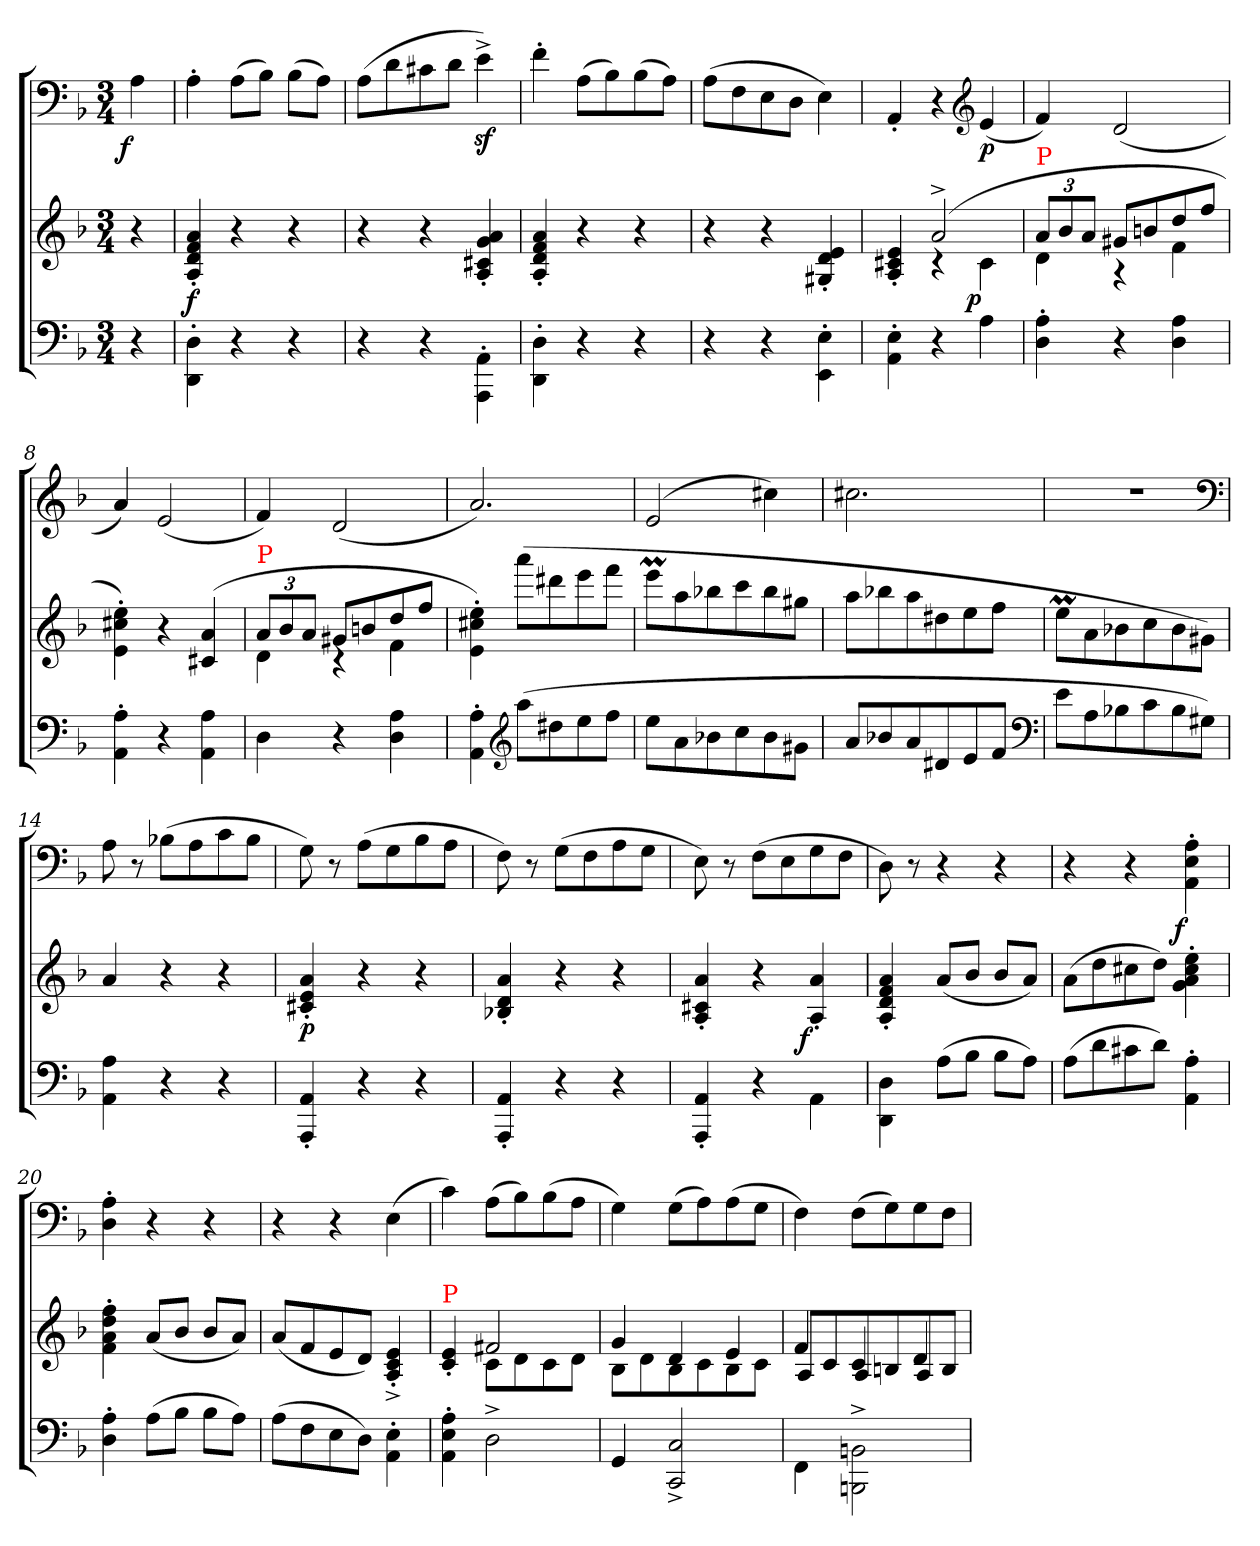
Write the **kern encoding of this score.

**kern	**kern	**dynam	**kern	**dynam
*part2	*part2	*part2	*part1	*part1
*staff3	*staff2	*staff2/3	*staff1	*staff1
*clefF4	*clefG2	*	*clefF4	*
*k[b-]	*k[b-]	*	*k[b-]	*
*M3/4	*M3/4	*	*M3/4	*
=1	=1	=1	=1	=1
!	!	!	!	!LO:DY:rj
4r	4r	.	4A!	f
=2	=2	=2	=2	=2
4D'<\ 4DD'<\	4a'>/ 4f'>/ 4d'>/ 4A'>/	f	4A'>!	.
4r	4r	.	(>8A!\L	.
.	.	.	8B-!J)	.
4r	4r	.	(>8B-!\L	.
.	.	.	8A!J)	.
=3	=3	=3	=3	=3
4r	4r	.	(>8A!\L	.
.	.	.	8d!	.
4r	4r	.	8c#X!	.
.	.	.	8d!J	.
4AA'<\ 4AAA'<\	4a'>/ 4g'>/ 4c#X'>/ 4A'>/	.	4ez^>!)	.
=4	=4	=4	=4	=4
4D'<\ 4DD'<\	4a'>/ 4f'>/ 4d'>/ 4A'>/	.	4f'>!	.
4r	4r	.	(>8A!\L	.
.	.	.	8B-!)	.
4r	4r	.	(>8B-!\	.
.	.	.	8A!J)	.
=5	=5	=5	=5	=5
4r	4r	.	(>8A!\L	.
.	.	.	8F!	.
4r	4r	.	8E!	.
.	.	.	8D!J	.
4E'<\ 4EE'<\	4e'> 4d'> 4G#X'>	.	4E!)	.
=6	=6	=6	=6	=6
*	*^	*	*	*
4E'<\ 4AA'<\	4ryy	4e'>/ 4c#X'>/ 4A'>/	.	4AA'<!	.
4r	(>2a^>	4rc	.	4r	.
*	*	*	*	*clefG2	*
!	!	!	!LO:DY:rj	!	!
4A	.	4c#	p	(<4e!	p
=7	=7	=7	=7	=7	=7
*	*Xbrackettup	*	*	*	*
!	!LO:TX:a:color=red:t=P	!	!	!	!
4A'> 4D'>	12aL	4d	.	4f!)	.
.	12b-	.	.	.	.
.	12aJ	.	.	.	.
4r	8g#XL	4rA	.	(<2d!	.
.	8bn	.	.	.	.
4A 4D	8dd	4f	.	.	.
.	8ffJ	.	.	.	.
*	*v	*v	*	*	*
=8	=8	=8	=8	=8
4A'> 4AA'>	4ee'>\ 4cc#X'>\ 4e'>\)	.	4a!)	.
4r	4r	.	(<2e!	.
4A 4AA	(>4a 4c#X	.	.	.
=9	=9	=9	=9	=9
*	*^	*	*	*
!	!LO:TX:a:color=red:t=P	!	!	!	!
4D\	12aL	4d	.	4f!)	.
.	12b-	.	.	.	.
.	12aJ	.	.	.	.
4r	8g#XL	4rc	.	(<2d!	.
.	8bn	.	.	.	.
4A\ 4D\	8dd	4f	.	.	.
.	8ffJ	.	.	.	.
*	*v	*v	*	*	*
=10	=10	=10	=10	=10
4A'> 4AA'>	4ee'>\ 4cc#X'>\ 4e'>\)	.	2.a!)	.
*clefG2	*	*	*	*
(>8aaL	(>8aaaL	.	.	.
8dd#X	8ddd#X	.	.	.
8ee	8eee	.	.	.
8ffJ	8fffJ	.	.	.
=11	=11	=11	=11	=11
8eeL	8eeemL	.	(>2e!	.
8a	8aa	.	.	.
8b-X	8bb-X	.	.	.
8cc	8ccc	.	.	.
8b-	8bb-	.	4cc#X!)	.
8g#XJ	8gg#XJ	.	.	.
=12	=12	=12	=12	=12
8a/L	8aaL	.	2.cc#X!	.
8b-X/	8bb-X	.	.	.
8a/	8aa	.	.	.
8d#X/	8dd#X	.	.	.
8e/	8ee	.	.	.
8f/J	8ffJ	.	.	.
*clefF4	*	*	*	*
=13	=13	=13	=13	=13
8eL	8eem\L	.	2.rdd	.
8A	8a\	.	.	.
8B-X	8b-X\	.	.	.
8c	8cc\	.	.	.
8B-	8b-\	.	.	.
8G#XJ)	8g#X\J)	.	.	.
*	*	*	*clefF4	*
=14	=14	=14	=14	=14
4A 4AA	4a	.	8A!	.
.	.	.	8r	.
4r	4r	.	(>8B-X!\L	.
.	.	.	8A!	.
4r	4r	.	8c!	.
.	.	.	8B-!J	.
=15	=15	=15	=15	=15
4AA'< 4AAA'<	4a'< 4e'< 4c#X'<	p	8G!)	.
.	.	.	8r	.
4r	4r	.	(>8A!\L	.
.	.	.	8G!	.
4r	4r	.	8B-!	.
.	.	.	8A!J	.
=16	=16	=16	=16	=16
4AA'< 4AAA'<	4a'< 4d'< 4B-X'<	.	8F!\)	.
.	.	.	8r	.
4r	4r	.	(>8G!\L	.
.	.	.	8F!	.
4r	4r	.	8A!	.
.	.	.	8G!J	.
=17	=17	=17	=17	=17
4AA'< 4AAA'<	4a'< 4c#X'< 4A'<	.	8E!)	.
.	.	.	8r	.
4r	4r	.	(>8F!\L	.
.	.	.	8E!	.
!	!	!LO:DY:rj	!	!
4AA\	4a'>/ 4A'>/	f	8G!	.
.	.	.	8F!J	.
=18	=18	=18	=18	=18
4D\ 4DD\	4a'>/ 4f'>/ 4d'>/ 4A'>/	.	8D!)	.
.	.	.	8r	.
(>8AL	(<8aL	.	4r	.
8B-J	8b-J	.	.	.
8B-L	8b-L	.	4r	.
8AJ)	8aJ)	.	.	.
=19	=19	=19	=19	=19
(>8AL	(>8aL	.	4r	.
8d	8dd	.	.	.
8c#X	8cc#X	.	4r	.
8dJ)	8ddJ)	.	.	.
!	!	!	!	!LO:DY:rj
4A'> 4AA'>	4ee'> 4cc#'> 4a'> 4g'>	.	4A!'> 4E!'> 4AA!'>	f
=20	=20	=20	=20	=20
4A'> 4D'>	4ff'> 4dd'> 4a'> 4f'>	.	4A!'> 4D!'>	.
(>8AL	(<8aL	.	4r	.
8B-J	8b-J	.	.	.
8B-L	8b-L	.	4r	.
8AJ)	8aJ)	.	.	.
=21	=21	=21	=21	=21
(>8AL	(<8aL	.	4r	.
8F	8f	.	.	.
8E	8e	.	4r	.
8DJ)	8dJ)	.	.	.
4E'<\ 4AA'<\	4e'>^</ 4c'>^</ 4A'>^</	.	(>4E!	.
=22	=22	=22	=22	=22
*	*^	*	*	*
!	!LO:TX:a:color=red:t=P	!	!	!	!
4A'< 4E'< 4AA'<	4e'< 4c'<	4ryy	.	4c!)	.
2D^<	2f#X	8cL	.	(>8A!\L	.
.	.	8d	.	8B-!)	.
.	.	8c	.	(>8B-!	.
.	.	8dJ	.	8A!J	.
=23	=23	=23	=23	=23	=23
4GG	4g	8B-L	.	4G!)	.
.	.	8d	.	.	.
2C^< 2CC^<	4d	8B-	.	(>8G!\L	.
.	.	8c	.	8A!)	.
.	4e	8B-	.	(>8A!	.
.	.	8cJ	.	8G!J	.
=24	=24	=24	=24	=24	=24
4FF\	4f	8A/L	.	4F!)	.
.	.	8c/	.	.	.
2BBn^<\ 2BBBn^<\	4c	8A/	.	(>8F!\L	.
.	.	8Bn/	.	8G!)	.
.	4d	8A/	.	8G!	.
.	.	8B/J	.	8F!J	.
*	*v	*v	*	*	*
=	=	=	=	=
*-	*-	*-	*-	*-
